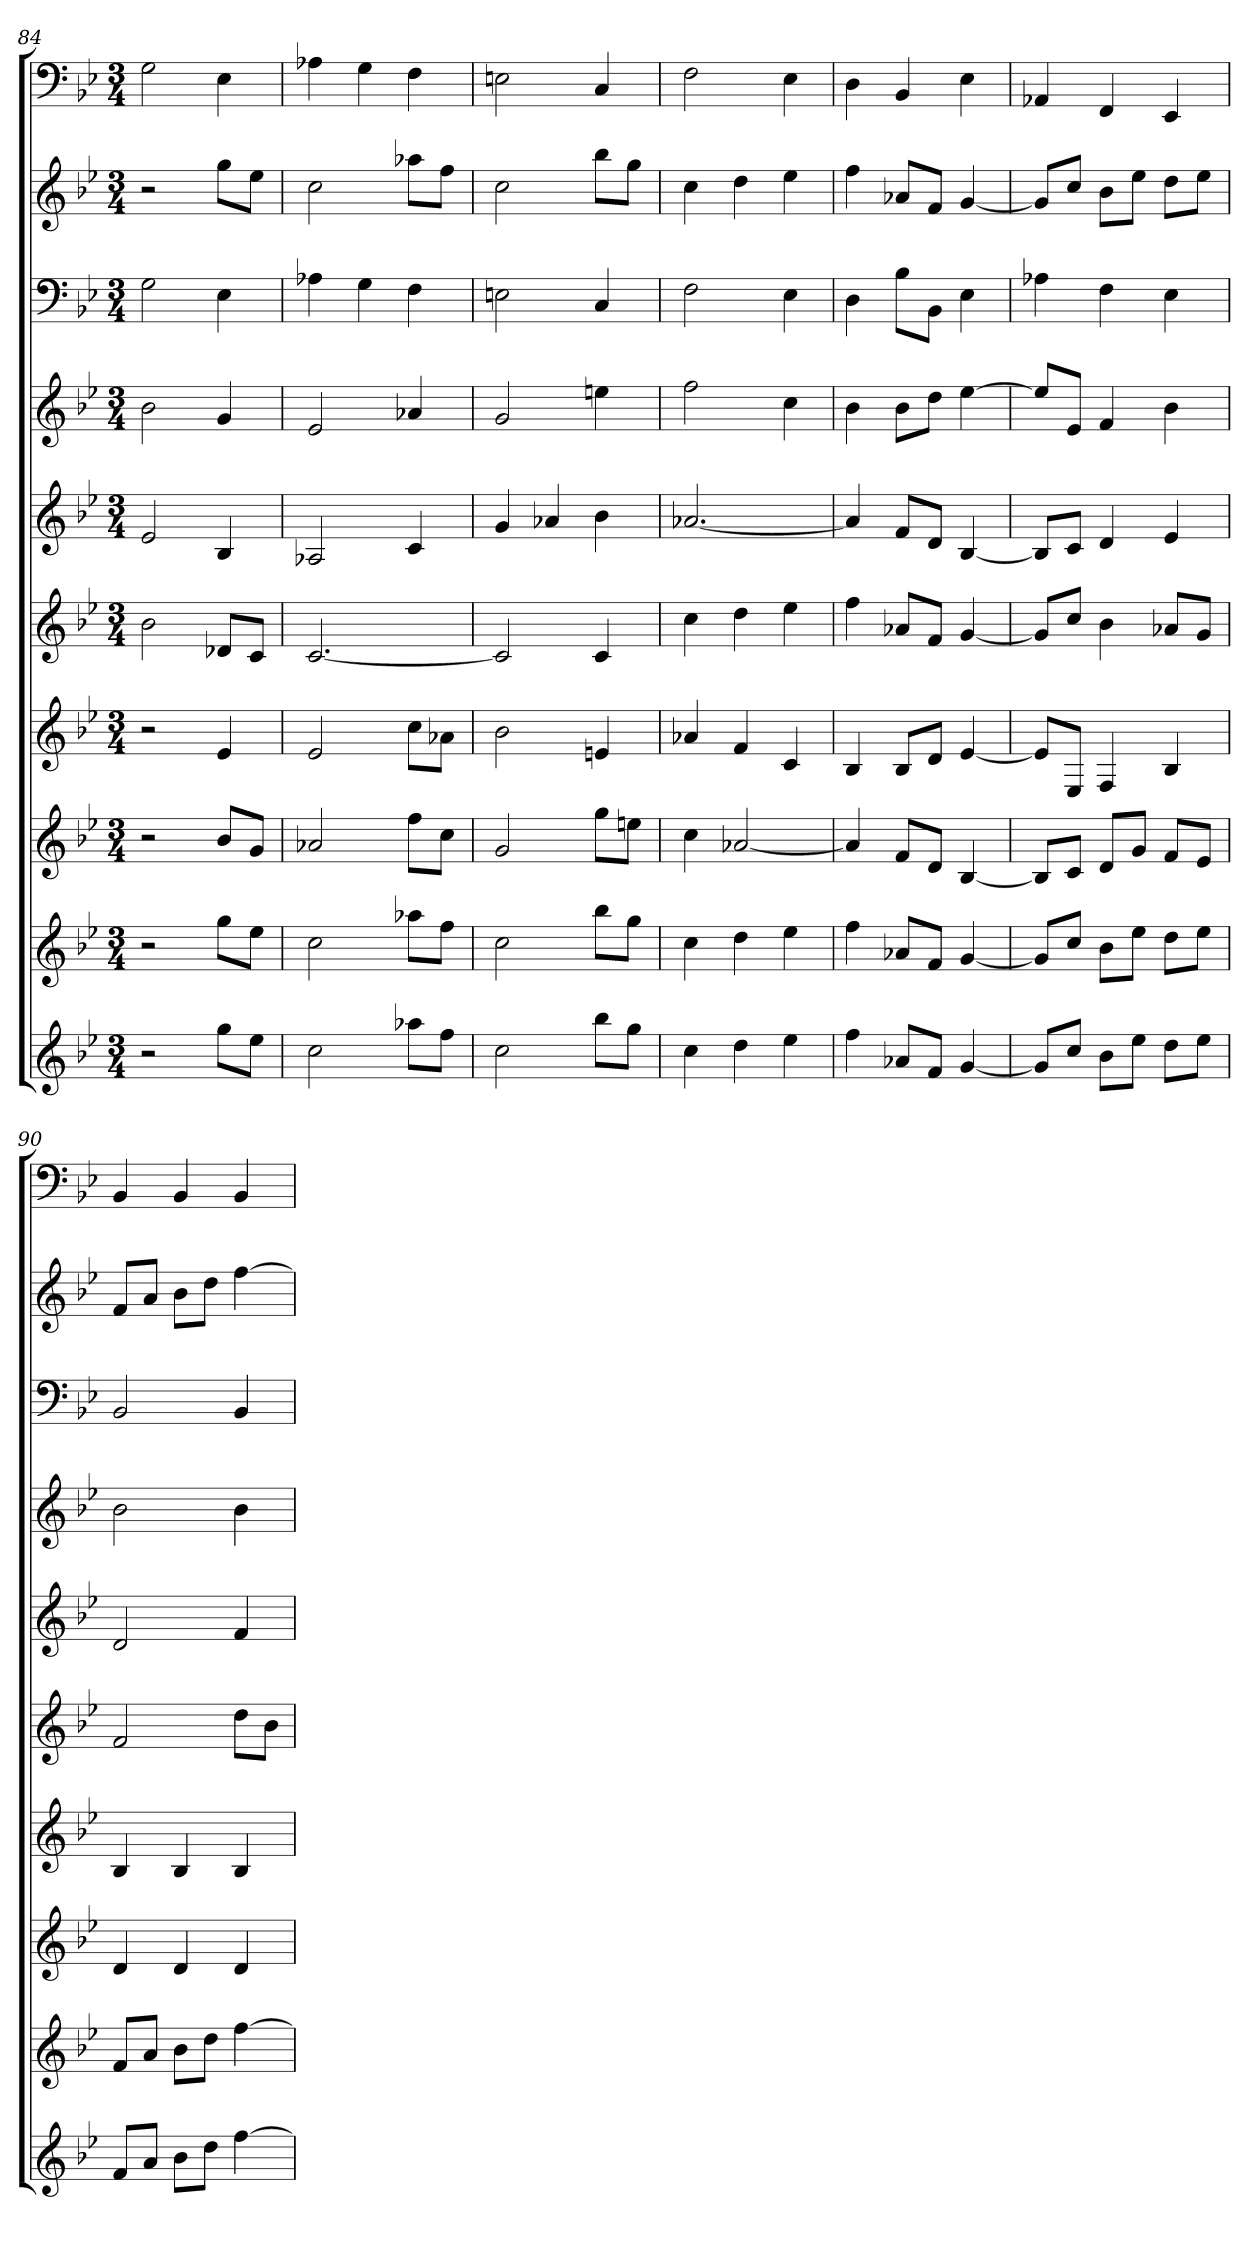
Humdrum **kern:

**kern	**kern	**kern	**kern	**kern	**kern	**kern	**kern	**kern	**kern
*part10	*part9	*part8	*part7	*part6	*part5	*part4	*part3	*part2	*part1
*staff10	*staff9	*staff8	*staff7	*staff6	*staff5	*staff4	*staff3	*staff2	*staff1
*clefG2	*clefG2	*clefG2	*clefG2	*clefG2	*clefG2	*clefG2	*clefF4	*clefG2	*clefF4
*k[b-e-]	*k[b-e-]	*k[b-e-]	*k[b-e-]	*k[b-e-]	*k[b-e-]	*k[b-e-]	*k[b-e-]	*k[b-e-]	*k[b-e-]
*g:	*g:	*g:	*g:	*g:	*g:	*g:	*g:	*g:	*g:
*M3/4	*M3/4	*M3/4	*M3/4	*M3/4	*M3/4	*M3/4	*M3/4	*M3/4	*M3/4
=84	=84	=84	=84	=84	=84	=84	=84	=84	=84
2r	2r	2r	2r	2b-	2e-	2b-	2G	2r	2G
8gg\L	8gg\L	8b-/L	4e-	8d-X/L	4B-	4g	4E-	8gg\L	4E-
8ee-\J	8ee-\J	8g/J	.	8c/J	.	.	.	8ee-\J	.
=85	=85	=85	=85	=85	=85	=85	=85	=85	=85
2cc	2cc	2a-X	2e-	[2.c	2A-X	2e-	4A-X	2cc	4A-X
.	.	.	.	.	.	.	4G	.	4G
8aa-X\L	8aa-X\L	8ff\L	8cc\L	.	4c	4a-X	4F	8aa-X\L	4F
8ff\J	8ff\J	8cc\J	8a-X\J	.	.	.	.	8ff\J	.
=86	=86	=86	=86	=86	=86	=86	=86	=86	=86
2cc	2cc	2g	2b-	2c]	4g	2g	2En	2cc	2En
.	.	.	.	.	4a-X	.	.	.	.
8bb-\L	8bb-\L	8gg\L	4en	4c	4b-	4een	4C	8bb-\L	4C
8gg\J	8gg\J	8een\J	.	.	.	.	.	8gg\J	.
=87	=87	=87	=87	=87	=87	=87	=87	=87	=87
4cc	4cc	4cc	4a-X	4cc	[2.a-X	2ff	2F	4cc	2F
4dd	4dd	[2a-X	4f	4dd	.	.	.	4dd	.
4ee-	4ee-	.	4c	4ee-	.	4cc	4E-	4ee-	4E-
=88	=88	=88	=88	=88	=88	=88	=88	=88	=88
4ff	4ff	4a-]	4B-	4ff	4a-]	4b-	4D	4ff	4D
8a-X/L	8a-X/L	8f/L	8B-/L	8a-X/L	8f/L	8b-\L	8B-\L	8a-X/L	4BB-
8f/J	8f/J	8d/J	8d/J	8f/J	8d/J	8dd\J	8BB-\J	8f/J	.
[4g	[4g	[4B-	[4e-	[4g	[4B-	[4ee-	4E-	[4g	4E-
=89	=89	=89	=89	=89	=89	=89	=89	=89	=89
8g/L]	8g/L]	8B-/L]	8e-/L]	8g/L]	8B-/L]	8ee-/L]	4A-X	8g/L]	4AA-X
8cc/J	8cc/J	8c/J	8E-/J	8cc/J	8c/J	8e-/J	.	8cc/J	.
8b-\L	8b-\L	8d/L	4F	4b-	4d	4f	4F	8b-\L	4FF
8ee-\J	8ee-\J	8g/J	.	.	.	.	.	8ee-\J	.
8dd\L	8dd\L	8f/L	4B-	8a-X/L	4e-	4b-	4E-	8dd\L	4EE-
8ee-\J	8ee-\J	8e-/J	.	8g/J	.	.	.	8ee-\J	.
=90	=90	=90	=90	=90	=90	=90	=90	=90	=90
8f/L	8f/L	4d	4B-	2f	2d	2b-	2BB-	8f/L	4BB-
8a/J	8a/J	.	.	.	.	.	.	8a/J	.
8b-\L	8b-\L	4d	4B-	.	.	.	.	8b-\L	4BB-
8dd\J	8dd\J	.	.	.	.	.	.	8dd\J	.
[4ff	[4ff	4d	4B-	8dd\L	4f	4b-	4BB-	[4ff	4BB-
.	.	.	.	8b-\J	.	.	.	.	.
=	=	=	=	=	=	=	=	=	=
*-	*-	*-	*-	*-	*-	*-	*-	*-	*-
